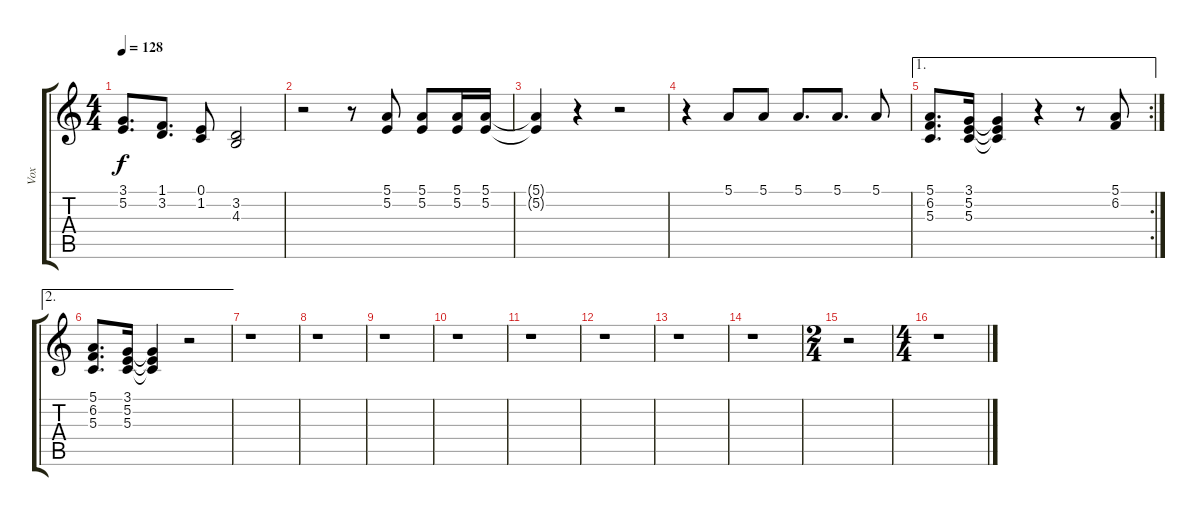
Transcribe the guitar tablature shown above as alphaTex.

\track ("Vox" "Vox") {instrument violin}
\staff {score tabs}
\tuning (E4 B3 G3 D3 A2 E2) {hide}
\ts (4 4)
\tempo 128
\clef g2
\ks c
(3.1 5.2).8{d dy f} (1.1 3.2).8{d} (0.1 1.2).8 (3.2 4.3).2 |
r.2 r.8 (5.1 5.2).8 (5.1 5.2).8 (5.1 5.2).16 (5.1 5.2).16 |
(5.1{t} 5.2{t}).4 r.4 r.2 |
r.4 5.1.8 5.1.8 5.1.8{d} 5.1.8{d} 5.1.8 |
\ae 1
\rc 2
(5.1 6.2 5.3).8{d} (3.1 5.2 5.3).16 (3.1{t} 5.2{t} 5.3{t}).4 r.4 r.8 (5.1 6.2).8 |
\ae 2
(5.1 6.2 5.3).8{d} (3.1 5.2 5.3).16 (3.1{t} 5.2{t} 5.3{t}).4 r.2 |
r.1 |
r.1 |
r.1 |
r.1 |
r.1 |
r.1 |
r.1 |
r.1 |
\ts (2 4)
r.2 |
\ts (4 4)
r.1
